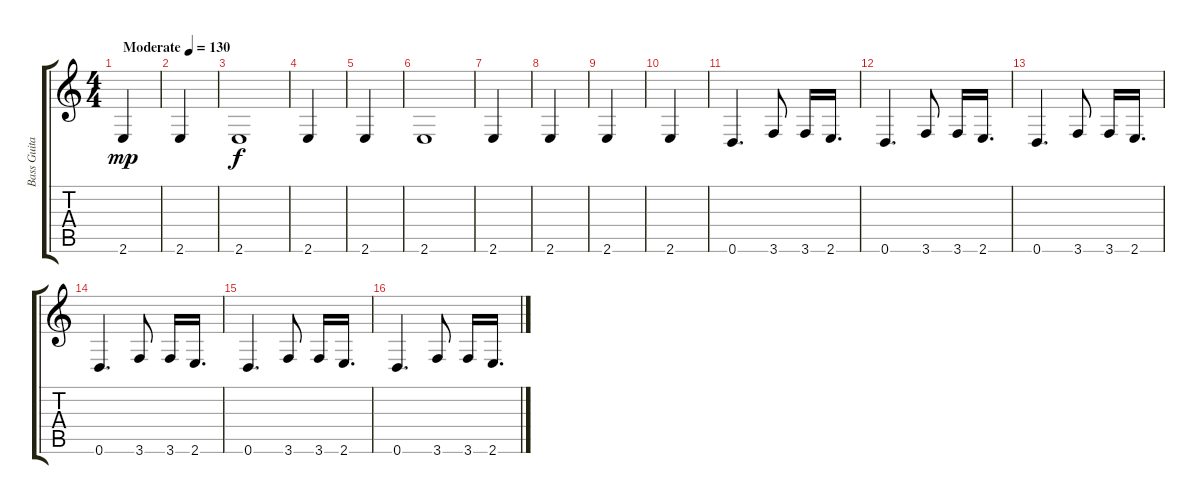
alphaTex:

\track ("Bass Guitar (Drop D)" "Bass Guita") {instrument electricbasspick}
\staff {score tabs}
\tuning (E4 B3 G3 D3 A2 D2) {hide}
\ts (4 4)
\tempo (130 "Moderate")
\clef g2
\ks c
2.6.4{dy mp instrument electricbasspick} |
2.6.4 |
2.6.1{dy f} |
2.6.4 |
2.6.4 |
2.6.1 |
2.6.4 |
2.6.4 |
2.6.4 |
2.6.4 |
0.6.4{d} 3.6.8 3.6.16 2.6.16{d} |
0.6.4{d} 3.6.8 3.6.16 2.6.16{d} |
0.6.4{d} 3.6.8 3.6.16 2.6.16{d} |
0.6.4{d} 3.6.8 3.6.16 2.6.16{d} |
0.6.4{d} 3.6.8 3.6.16 2.6.16{d} |
0.6.4{d} 3.6.8 3.6.16 2.6.16{d}
